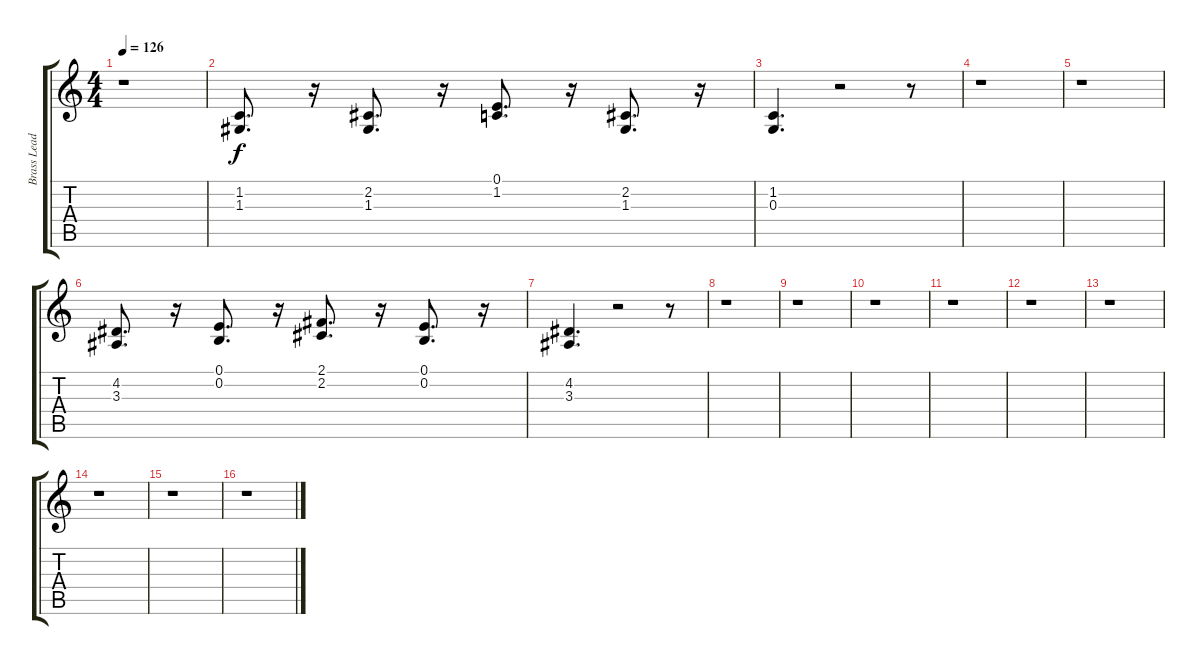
\track ("Brass Lead" "Brass Lead") {instrument synthbrass2}
\staff {score tabs}
\tuning (E4 B3 G3 D3 A2 E2) {hide}
\ts (4 4)
\tempo 126
\clef g2
\ks c
r.1{dy f} |
(1.2 1.3).8{d volume 12} r.16 (2.2 1.3).8{d} r.16 (0.1 1.2).8{d} r.16 (2.2 1.3).8{d} r.16 |
(1.2 0.3).4{d volume 12} r.2 r.8 |
r.1 |
r.1 |
(4.2 3.3).8{d volume 12} r.16 (0.1 0.2).8{d} r.16 (2.1 2.2).8{d} r.16 (0.1 0.2).8{d} r.16 |
(4.2 3.3).4{d volume 12} r.2 r.8 |
r.1 |
r.1 |
r.1 |
r.1 |
r.1 |
r.1 |
r.1 |
r.1 |
r.1
